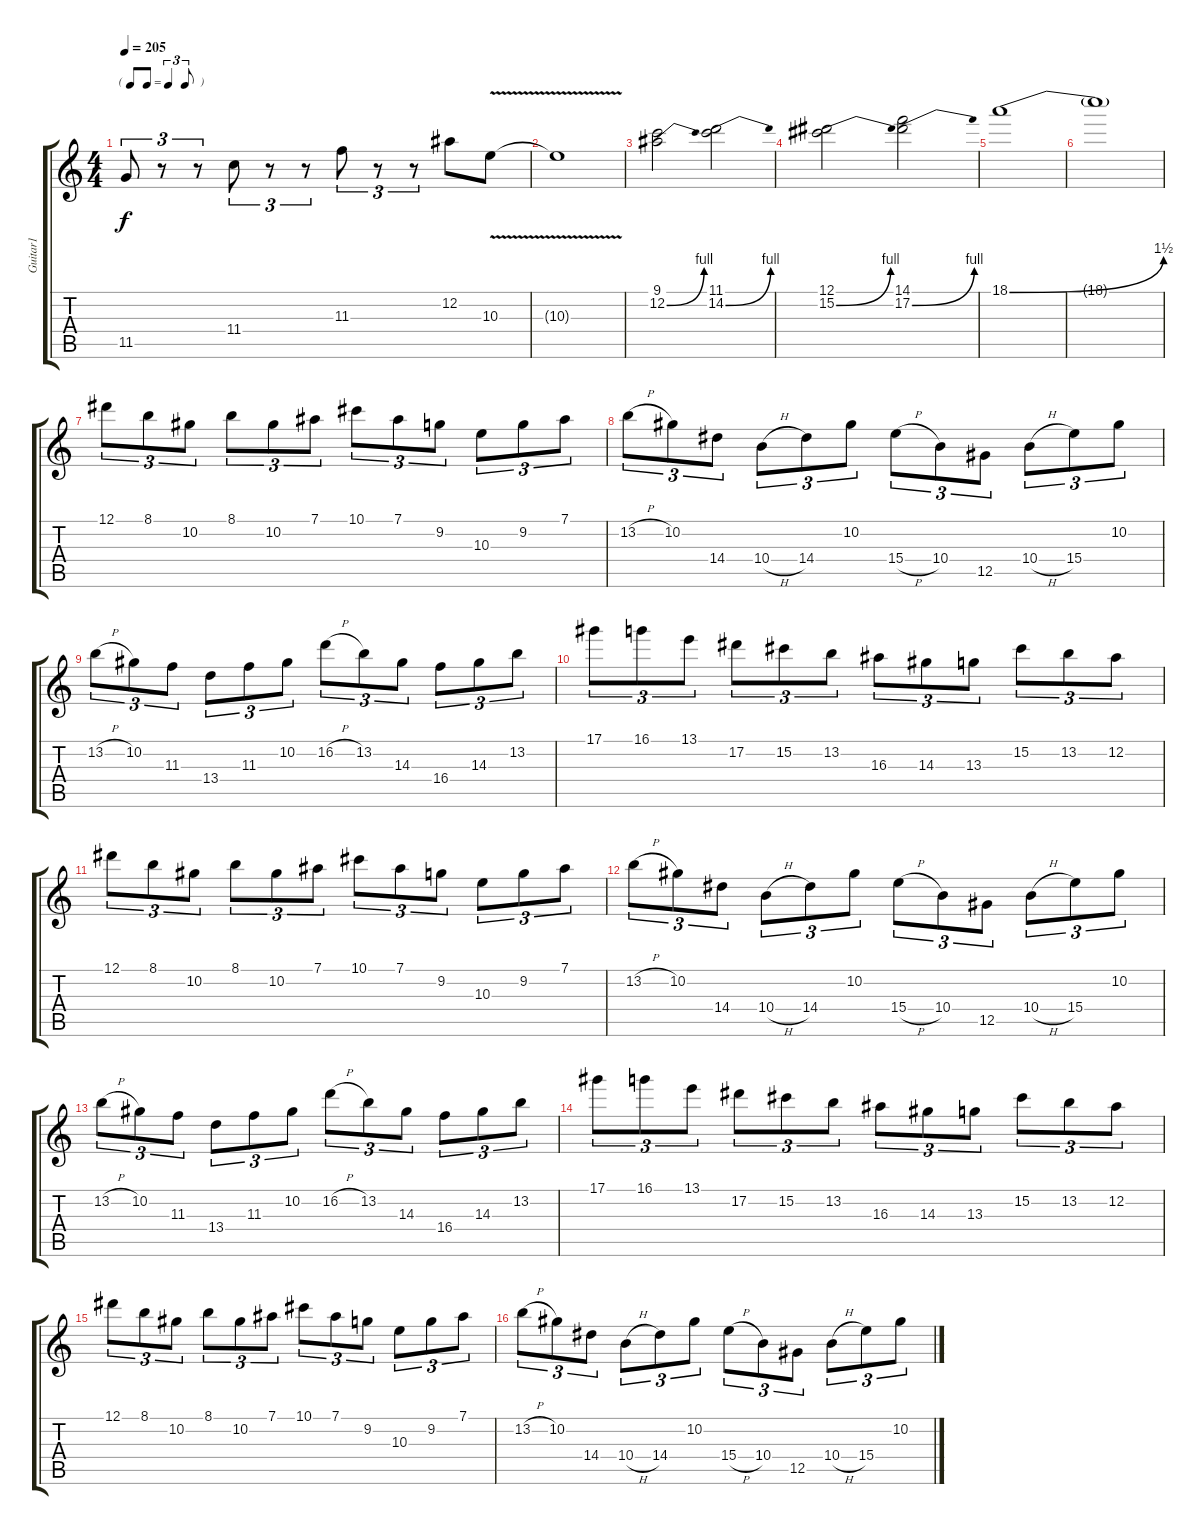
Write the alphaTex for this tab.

\track ("Guitar1" "Guitar1") {instrument distortionguitar}
\staff {score tabs}
\tuning (Eb4 Bb3 Gb3 Db3 Ab2 Eb2) {hide}
\ts (4 4)
\tf triplet8th
\tempo 205
\clef g2
\ks c
11.5.8{tu (3 2) dy f} r.8{tu (3 2)} r.8{tu (3 2)} 11.4.8{tu (3 2)} r.8{tu (3 2)} r.8{tu (3 2)} 11.3.8{tu (3 2)} r.8{tu (3 2)} r.8{tu (3 2)} 12.2.8 10.3{v}.8 |
10.3{t}.1 |
(9.1 12.2{be (bend 0 0 60 4)}).2 (11.1 14.2{be (bend 0 0 60 4)}).2 |
(12.1 15.2{be (bend 0 0 60 4)}).2 (14.1 17.2{be (bend 0 0 60 4)}).2 |
18.1{be (bend 0 0 60 6)}.1 |
18.1{t}.1 |
12.1.8{tu (3 2)} 8.1.8{tu (3 2)} 10.2.8{tu (3 2)} 8.1.8{tu (3 2)} 10.2.8{tu (3 2)} 7.1.8{tu (3 2)} 10.1.8{tu (3 2)} 7.1.8{tu (3 2)} 9.2.8{tu (3 2)} 10.3.8{tu (3 2)} 9.2.8{tu (3 2)} 7.1.8{tu (3 2)} |
13.2{h}.8{tu (3 2)} 10.2.8{tu (3 2)} 14.4.8{tu (3 2)} 10.4{h}.8{tu (3 2)} 14.4.8{tu (3 2)} 10.2.8{tu (3 2)} 15.4{h}.8{tu (3 2)} 10.4.8{tu (3 2)} 12.5.8{tu (3 2)} 10.4{h}.8{tu (3 2)} 15.4.8{tu (3 2)} 10.2.8{tu (3 2)} |
13.2{h}.8{tu (3 2)} 10.2.8{tu (3 2)} 11.3.8{tu (3 2)} 13.4.8{tu (3 2)} 11.3.8{tu (3 2)} 10.2.8{tu (3 2)} 16.2{h}.8{tu (3 2)} 13.2.8{tu (3 2)} 14.3.8{tu (3 2)} 16.4.8{tu (3 2)} 14.3.8{tu (3 2)} 13.2.8{tu (3 2)} |
17.1.8{tu (3 2)} 16.1.8{tu (3 2)} 13.1.8{tu (3 2)} 17.2.8{tu (3 2)} 15.2.8{tu (3 2)} 13.2.8{tu (3 2)} 16.3.8{tu (3 2)} 14.3.8{tu (3 2)} 13.3.8{tu (3 2)} 15.2.8{tu (3 2)} 13.2.8{tu (3 2)} 12.2.8{tu (3 2)} |
12.1.8{tu (3 2)} 8.1.8{tu (3 2)} 10.2.8{tu (3 2)} 8.1.8{tu (3 2)} 10.2.8{tu (3 2)} 7.1.8{tu (3 2)} 10.1.8{tu (3 2)} 7.1.8{tu (3 2)} 9.2.8{tu (3 2)} 10.3.8{tu (3 2)} 9.2.8{tu (3 2)} 7.1.8{tu (3 2)} |
13.2{h}.8{tu (3 2)} 10.2.8{tu (3 2)} 14.4.8{tu (3 2)} 10.4{h}.8{tu (3 2)} 14.4.8{tu (3 2)} 10.2.8{tu (3 2)} 15.4{h}.8{tu (3 2)} 10.4.8{tu (3 2)} 12.5.8{tu (3 2)} 10.4{h}.8{tu (3 2)} 15.4.8{tu (3 2)} 10.2.8{tu (3 2)} |
13.2{h}.8{tu (3 2)} 10.2.8{tu (3 2)} 11.3.8{tu (3 2)} 13.4.8{tu (3 2)} 11.3.8{tu (3 2)} 10.2.8{tu (3 2)} 16.2{h}.8{tu (3 2)} 13.2.8{tu (3 2)} 14.3.8{tu (3 2)} 16.4.8{tu (3 2)} 14.3.8{tu (3 2)} 13.2.8{tu (3 2)} |
17.1.8{tu (3 2)} 16.1.8{tu (3 2)} 13.1.8{tu (3 2)} 17.2.8{tu (3 2)} 15.2.8{tu (3 2)} 13.2.8{tu (3 2)} 16.3.8{tu (3 2)} 14.3.8{tu (3 2)} 13.3.8{tu (3 2)} 15.2.8{tu (3 2)} 13.2.8{tu (3 2)} 12.2.8{tu (3 2)} |
12.1.8{tu (3 2)} 8.1.8{tu (3 2)} 10.2.8{tu (3 2)} 8.1.8{tu (3 2)} 10.2.8{tu (3 2)} 7.1.8{tu (3 2)} 10.1.8{tu (3 2)} 7.1.8{tu (3 2)} 9.2.8{tu (3 2)} 10.3.8{tu (3 2)} 9.2.8{tu (3 2)} 7.1.8{tu (3 2)} |
13.2{h}.8{tu (3 2)} 10.2.8{tu (3 2)} 14.4.8{tu (3 2)} 10.4{h}.8{tu (3 2)} 14.4.8{tu (3 2)} 10.2.8{tu (3 2)} 15.4{h}.8{tu (3 2)} 10.4.8{tu (3 2)} 12.5.8{tu (3 2)} 10.4{h}.8{tu (3 2)} 15.4.8{tu (3 2)} 10.2.8{tu (3 2)}
